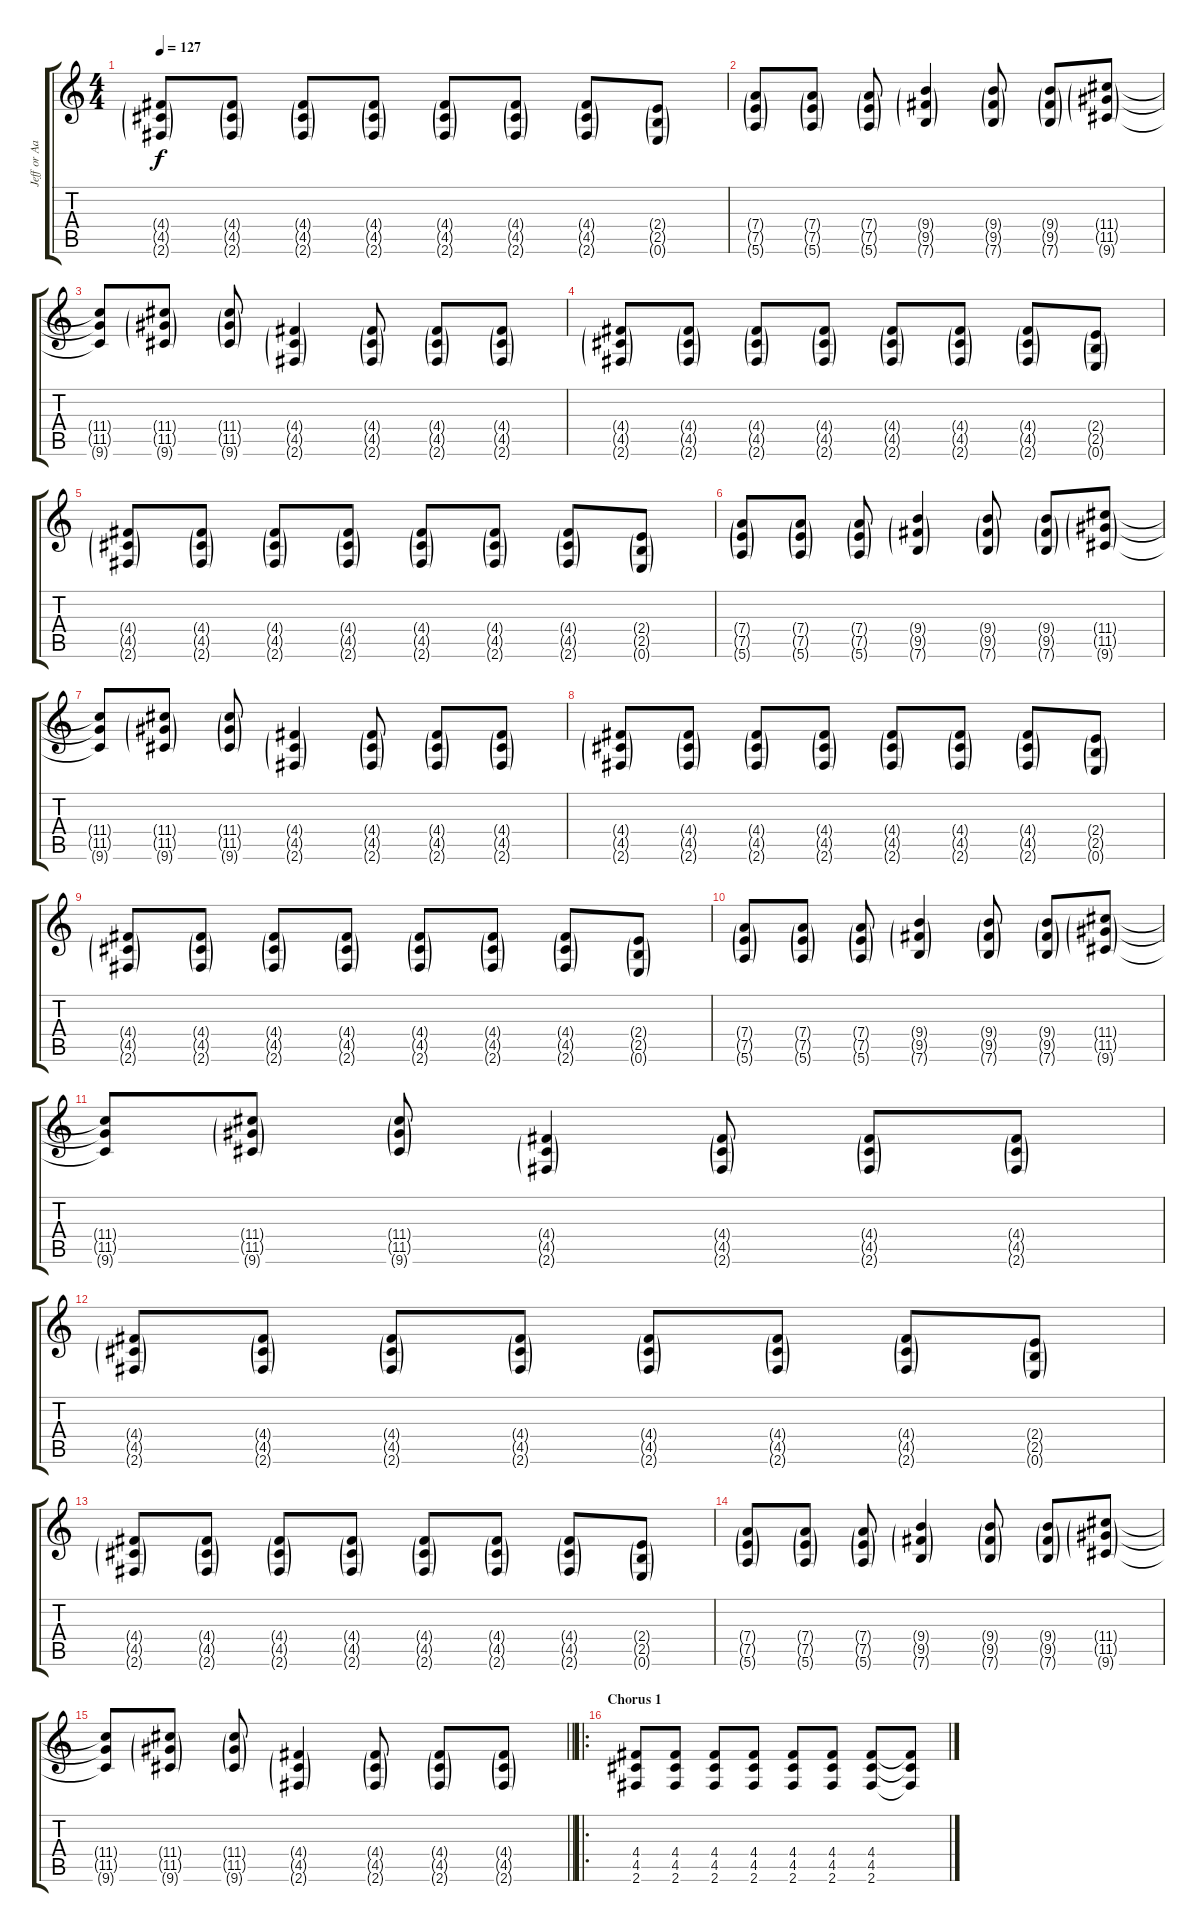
\track ("Jeff or Aaron" "Jeff or Aa") {instrument distortionguitar}
\staff {score tabs}
\tuning (E4 B3 G3 D3 A2 E2) {hide}
\ts (4 4)
\tempo 127
\clef g2
\ks c
(4.4{g} 4.5{g} 2.6{g}).8{dy f} (4.4{g} 4.5{g} 2.6{g}).8 (4.4{g} 4.5{g} 2.6{g}).8 (4.4{g} 4.5{g} 2.6{g}).8 (4.4{g} 4.5{g} 2.6{g}).8 (4.4{g} 4.5{g} 2.6{g}).8 (4.4{g} 4.5{g} 2.6{g}).8 (2.4{g} 2.5{g} 0.6{g}).8 |
(7.4{g} 7.5{g} 5.6{g}).8 (7.4{g} 7.5{g} 5.6{g}).8 (7.4{g} 7.5{g} 5.6{g}).8 (9.4{g} 9.5{g} 7.6{g}).4 (9.4{g} 9.5{g} 7.6{g}).8 (9.4{g} 9.5{g} 7.6{g}).8 (11.4{g} 11.5{g} 9.6{g}).8 |
(11.4{t} 11.5{t} 9.6{t}).8 (11.4{g} 11.5{g} 9.6{g}).8 (11.4{g} 11.5{g} 9.6{g}).8 (4.4{g} 4.5{g} 2.6{g}).4 (4.4{g} 4.5{g} 2.6{g}).8 (4.4{g} 4.5{g} 2.6{g}).8 (4.4{g} 4.5{g} 2.6{g}).8 |
(4.4{g} 4.5{g} 2.6{g}).8 (4.4{g} 4.5{g} 2.6{g}).8 (4.4{g} 4.5{g} 2.6{g}).8 (4.4{g} 4.5{g} 2.6{g}).8 (4.4{g} 4.5{g} 2.6{g}).8 (4.4{g} 4.5{g} 2.6{g}).8 (4.4{g} 4.5{g} 2.6{g}).8 (2.4{g} 2.5{g} 0.6{g}).8 |
(4.4{g} 4.5{g} 2.6{g}).8 (4.4{g} 4.5{g} 2.6{g}).8 (4.4{g} 4.5{g} 2.6{g}).8 (4.4{g} 4.5{g} 2.6{g}).8 (4.4{g} 4.5{g} 2.6{g}).8 (4.4{g} 4.5{g} 2.6{g}).8 (4.4{g} 4.5{g} 2.6{g}).8 (2.4{g} 2.5{g} 0.6{g}).8 |
(7.4{g} 7.5{g} 5.6{g}).8 (7.4{g} 7.5{g} 5.6{g}).8 (7.4{g} 7.5{g} 5.6{g}).8 (9.4{g} 9.5{g} 7.6{g}).4 (9.4{g} 9.5{g} 7.6{g}).8 (9.4{g} 9.5{g} 7.6{g}).8 (11.4{g} 11.5{g} 9.6{g}).8 |
(11.4{t} 11.5{t} 9.6{t}).8 (11.4{g} 11.5{g} 9.6{g}).8 (11.4{g} 11.5{g} 9.6{g}).8 (4.4{g} 4.5{g} 2.6{g}).4 (4.4{g} 4.5{g} 2.6{g}).8 (4.4{g} 4.5{g} 2.6{g}).8 (4.4{g} 4.5{g} 2.6{g}).8 |
(4.4{g} 4.5{g} 2.6{g}).8 (4.4{g} 4.5{g} 2.6{g}).8 (4.4{g} 4.5{g} 2.6{g}).8 (4.4{g} 4.5{g} 2.6{g}).8 (4.4{g} 4.5{g} 2.6{g}).8 (4.4{g} 4.5{g} 2.6{g}).8 (4.4{g} 4.5{g} 2.6{g}).8 (2.4{g} 2.5{g} 0.6{g}).8 |
(4.4{g} 4.5{g} 2.6{g}).8 (4.4{g} 4.5{g} 2.6{g}).8 (4.4{g} 4.5{g} 2.6{g}).8 (4.4{g} 4.5{g} 2.6{g}).8 (4.4{g} 4.5{g} 2.6{g}).8 (4.4{g} 4.5{g} 2.6{g}).8 (4.4{g} 4.5{g} 2.6{g}).8 (2.4{g} 2.5{g} 0.6{g}).8 |
(7.4{g} 7.5{g} 5.6{g}).8 (7.4{g} 7.5{g} 5.6{g}).8 (7.4{g} 7.5{g} 5.6{g}).8 (9.4{g} 9.5{g} 7.6{g}).4 (9.4{g} 9.5{g} 7.6{g}).8 (9.4{g} 9.5{g} 7.6{g}).8 (11.4{g} 11.5{g} 9.6{g}).8 |
(11.4{t} 11.5{t} 9.6{t}).8 (11.4{g} 11.5{g} 9.6{g}).8 (11.4{g} 11.5{g} 9.6{g}).8 (4.4{g} 4.5{g} 2.6{g}).4 (4.4{g} 4.5{g} 2.6{g}).8 (4.4{g} 4.5{g} 2.6{g}).8 (4.4{g} 4.5{g} 2.6{g}).8 |
(4.4{g} 4.5{g} 2.6{g}).8 (4.4{g} 4.5{g} 2.6{g}).8 (4.4{g} 4.5{g} 2.6{g}).8 (4.4{g} 4.5{g} 2.6{g}).8 (4.4{g} 4.5{g} 2.6{g}).8 (4.4{g} 4.5{g} 2.6{g}).8 (4.4{g} 4.5{g} 2.6{g}).8 (2.4{g} 2.5{g} 0.6{g}).8 |
(4.4{g} 4.5{g} 2.6{g}).8 (4.4{g} 4.5{g} 2.6{g}).8 (4.4{g} 4.5{g} 2.6{g}).8 (4.4{g} 4.5{g} 2.6{g}).8 (4.4{g} 4.5{g} 2.6{g}).8 (4.4{g} 4.5{g} 2.6{g}).8 (4.4{g} 4.5{g} 2.6{g}).8 (2.4{g} 2.5{g} 0.6{g}).8 |
(7.4{g} 7.5{g} 5.6{g}).8 (7.4{g} 7.5{g} 5.6{g}).8 (7.4{g} 7.5{g} 5.6{g}).8 (9.4{g} 9.5{g} 7.6{g}).4 (9.4{g} 9.5{g} 7.6{g}).8 (9.4{g} 9.5{g} 7.6{g}).8 (11.4{g} 11.5{g} 9.6{g}).8 |
\barLineRight lightlight
(11.4{t} 11.5{t} 9.6{t}).8 (11.4{g} 11.5{g} 9.6{g}).8 (11.4{g} 11.5{g} 9.6{g}).8 (4.4{g} 4.5{g} 2.6{g}).4 (4.4{g} 4.5{g} 2.6{g}).8 (4.4{g} 4.5{g} 2.6{g}).8 (4.4{g} 4.5{g} 2.6{g}).8 |
\ro
\section ("" "Chorus 1")
(4.4 4.5 2.6).8 (4.4 4.5 2.6).8 (4.4 4.5 2.6).8 (4.4 4.5 2.6).8 (4.4 4.5 2.6).8 (4.4 4.5 2.6).8 (4.4 4.5 2.6).8 (4.4{t} 4.5{t} 2.6{t}).8
